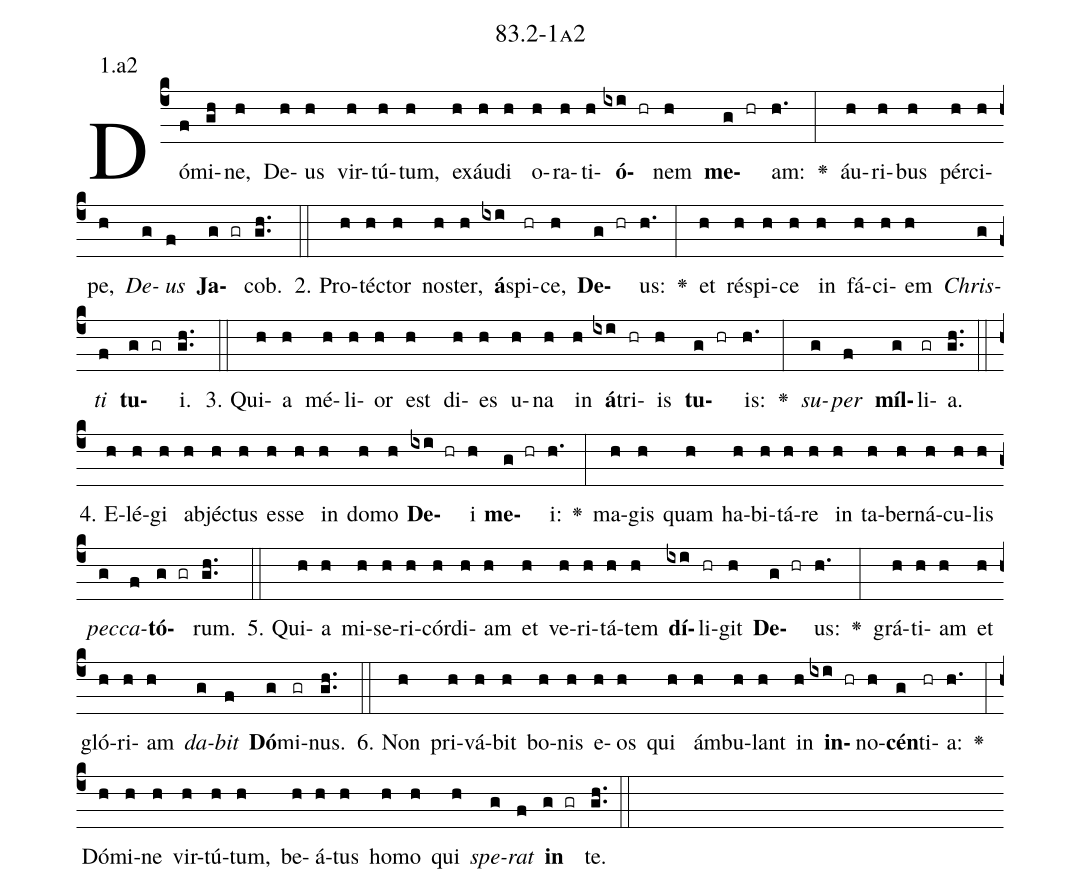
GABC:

name: 83.2-1a2;
annotation: 1.a2;
%%
(c4)Dó(f)mi(gh)ne,(h) De(h)us(h) vir(h)tú(h)tum,(h) ex(h)áu(h)di(h) o(h)ra(h)ti(h)<b>ó</b>(ixi hr)nem(h) <b>me</b>(g hr)am:(h.) <v>\greheightstar</v>(:) áu(h)ri(h)bus(h) pér(h)ci(h)pe,(h) <i>De</i>(g)<i>us</i>(f) <b>Ja</b>(g gr)cob.(gh..) (::)
2. Pro(h)téc(h)tor(h) nos(h)ter,(h) <b>á</b>(ixi)spi(hr)ce,(h) <b>De</b>(g hr)us:(h.) <v>\greheightstar</v>(:) et(h) ré(h)spi(h)ce(h) in(h) fá(h)ci(h)em(h) <i>Chris</i>(g)<i>ti</i>(f) <b>tu</b>(g gr)i.(gh..) (::)
3. Qui(h)a(h) mé(h)li(h)or(h) est(h) di(h)es(h) u(h)na(h) in(h) <b>á</b>(ixi)tri(hr)is(h) <b>tu</b>(g hr)is:(h.) <v>\greheightstar</v>(:) <i>su</i>(g)<i>per</i>(f) <b>míl</b>(g)li(gr)a.(gh..) (::)
4. E(h)lé(h)gi(h) ab(h)jéc(h)tus(h) es(h)se(h) in(h) do(h)mo(h) <b>De</b>(ixi hr)i(h) <b>me</b>(g hr)i:(h.) <v>\greheightstar</v>(:) ma(h)gis(h) quam(h) ha(h)bi(h)tá(h)re(h) in(h) ta(h)ber(h)ná(h)cu(h)lis(h) <i>pec</i>(g)<i>ca</i>(f)<b>tó</b>(g gr)rum.(gh..) (::)
5. Qui(h)a(h) mi(h)se(h)ri(h)cór(h)di(h)am(h) et(h) ve(h)ri(h)tá(h)tem(h) <b>dí</b>(ixi)li(hr)git(h) <b>De</b>(g hr)us:(h.) <v>\greheightstar</v>(:) grá(h)ti(h)am(h) et(h) gló(h)ri(h)am(h) <i>da</i>(g)<i>bit</i>(f) <b>Dó</b>(g)mi(gr)nus.(gh..) (::)
6. Non(h) pri(h)vá(h)bit(h) bo(h)nis(h) e(h)os(h) qui(h) ám(h)bu(h)lant(h) in(h) <b>in</b>(ixi hr)no(h)<b>cén</b>(g)ti(hr)a:(h.) <v>\greheightstar</v>(:) Dó(h)mi(h)ne(h) vir(h)tú(h)tum,(h) be(h)á(h)tus(h) ho(h)mo(h) qui(h) <i>spe</i>(g)<i>rat</i>(f) <b>in</b>(g gr) te.(gh..) (::)
